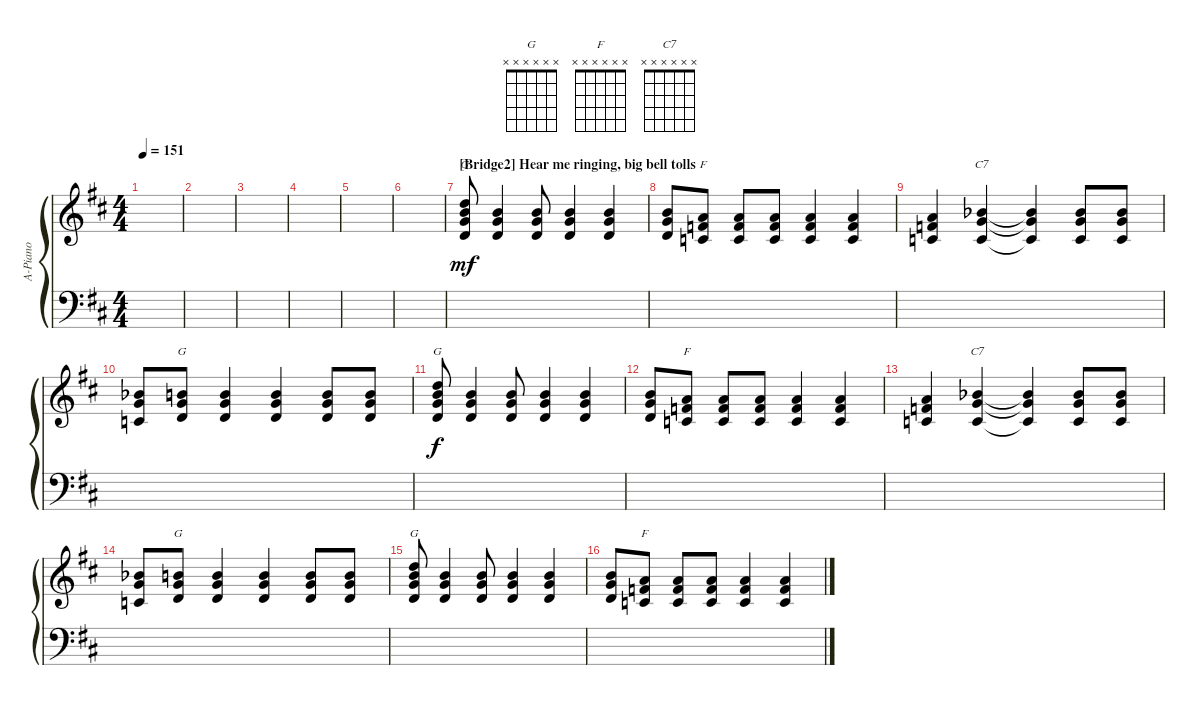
\bracketExtendMode groupsimilarinstruments
\track ("Acoustic Piano" "A-Piano") {instrument acousticgrandpiano}
\staff {score}
\tuning (E4 B3 G3 D3 A2 E2)
\chord ("G" x x x x x x)
\chord ("F" x x x x x x)
\chord ("C7" x x x x x x)
\ts (4 4)
\tempo 151
\clef g2
\ks d
|
|
|
|
|
|
\section ("" "[Bridge2] Hear me ringing, big bell tolls")
(12.2{acc forcenatural} 12.3{acc forcenatural} 12.4{acc forcenatural} 10.1{acc forcenatural}).8{ch "G" dy mf} (12.2{acc forcenatural} 12.3{acc forcenatural} 12.4{acc forcenatural}).4 (12.2{acc forcenatural} 12.3{acc forcenatural} 12.4{acc forcenatural}).8 (12.2{acc forcenatural} 12.3{acc forcenatural} 12.4{acc forcenatural}).4 (12.2{acc forcenatural} 12.3{acc forcenatural} 12.4{acc forcenatural}).4 |
(12.2{acc forcenatural} 12.3{acc forcenatural} 12.4{acc forcenatural}).8 (10.2{acc forcenatural} 10.3{acc forcenatural} 10.4{acc forcenatural}).8{ch "F"} (10.2{acc forcenatural} 10.3{acc forcenatural} 10.4{acc forcenatural}).8 (10.2{acc forcenatural} 10.3{acc forcenatural} 10.4{acc forcenatural}).8 (10.2{acc forcenatural} 10.3{acc forcenatural} 10.4{acc forcenatural}).4 (10.2{acc forcenatural} 10.3{acc forcenatural} 10.4{acc forcenatural}).4 |
(10.3{acc forcenatural} 10.4{acc forcenatural} 10.2{acc forcenatural}).4 (11.2{acc b} 12.3{acc forcenatural} 10.4{acc forcenatural}).4{ch "C7"} (11.2{t acc b} 12.3{t acc forcenatural} 10.4{t acc forcenatural}).4 (11.2{acc b} 12.3{acc forcenatural} 10.4{acc forcenatural}).8 (11.2{acc b} 12.3{acc forcenatural} 10.4{acc forcenatural}).8 |
(11.2{acc b} 12.3{acc forcenatural} 10.4{acc forcenatural}).8 (12.2{acc forcenatural} 12.3{acc forcenatural} 12.4{acc forcenatural}).8{ch "G"} (12.2{acc forcenatural} 12.3{acc forcenatural} 12.4{acc forcenatural}).4 (12.2{acc forcenatural} 12.3{acc forcenatural} 12.4{acc forcenatural}).4 (12.2{acc forcenatural} 12.3{acc forcenatural} 12.4{acc forcenatural}).8 (12.2{acc forcenatural} 12.3{acc forcenatural} 12.4{acc forcenatural}).8 |
(12.2{acc forcenatural} 12.3{acc forcenatural} 12.4{acc forcenatural} 10.1{acc forcenatural}).8{ch "G" dy f} (12.2{acc forcenatural} 12.3{acc forcenatural} 12.4{acc forcenatural}).4 (12.2{acc forcenatural} 12.3{acc forcenatural} 12.4{acc forcenatural}).8 (12.2{acc forcenatural} 12.3{acc forcenatural} 12.4{acc forcenatural}).4 (12.2{acc forcenatural} 12.3{acc forcenatural} 12.4{acc forcenatural}).4 |
(12.2{acc forcenatural} 12.3{acc forcenatural} 12.4{acc forcenatural}).8 (10.2{acc forcenatural} 10.3{acc forcenatural} 10.4{acc forcenatural}).8{ch "F"} (10.2{acc forcenatural} 10.3{acc forcenatural} 10.4{acc forcenatural}).8 (10.2{acc forcenatural} 10.3{acc forcenatural} 10.4{acc forcenatural}).8 (10.2{acc forcenatural} 10.3{acc forcenatural} 10.4{acc forcenatural}).4 (10.2{acc forcenatural} 10.3{acc forcenatural} 10.4{acc forcenatural}).4 |
(10.3{acc forcenatural} 10.4{acc forcenatural} 10.2{acc forcenatural}).4 (11.2{acc b} 12.3{acc forcenatural} 10.4{acc forcenatural}).4{ch "C7"} (11.2{t acc b} 12.3{t acc forcenatural} 10.4{t acc forcenatural}).4 (11.2{acc b} 12.3{acc forcenatural} 10.4{acc forcenatural}).8 (11.2{acc b} 12.3{acc forcenatural} 10.4{acc forcenatural}).8 |
(11.2{acc b} 12.3{acc forcenatural} 10.4{acc forcenatural}).8 (12.2{acc forcenatural} 12.3{acc forcenatural} 12.4{acc forcenatural}).8{ch "G"} (12.2{acc forcenatural} 12.3{acc forcenatural} 12.4{acc forcenatural}).4 (12.2{acc forcenatural} 12.3{acc forcenatural} 12.4{acc forcenatural}).4 (12.2{acc forcenatural} 12.3{acc forcenatural} 12.4{acc forcenatural}).8 (12.2{acc forcenatural} 12.3{acc forcenatural} 12.4{acc forcenatural}).8 |
(12.2{acc forcenatural} 12.3{acc forcenatural} 12.4{acc forcenatural} 10.1{acc forcenatural}).8{ch "G"} (12.2{acc forcenatural} 12.3{acc forcenatural} 12.4{acc forcenatural}).4 (12.2{acc forcenatural} 12.3{acc forcenatural} 12.4{acc forcenatural}).8 (12.2{acc forcenatural} 12.3{acc forcenatural} 12.4{acc forcenatural}).4 (12.2{acc forcenatural} 12.3{acc forcenatural} 12.4{acc forcenatural}).4 |
(12.2{acc forcenatural} 12.3{acc forcenatural} 12.4{acc forcenatural}).8 (10.2{acc forcenatural} 10.3{acc forcenatural} 10.4{acc forcenatural}).8{ch "F"} (10.2{acc forcenatural} 10.3{acc forcenatural} 10.4{acc forcenatural}).8 (10.2{acc forcenatural} 10.3{acc forcenatural} 10.4{acc forcenatural}).8 (10.2{acc forcenatural} 10.3{acc forcenatural} 10.4{acc forcenatural}).4 (10.2{acc forcenatural} 10.3{acc forcenatural} 10.4{acc forcenatural}).4
\staff {score}
\tuning (E4 B3 G3 D3 A2 E2)
\clef f4
\ottava regular
\simile none
\ks d
|
|
|
|
|
|
|
|
|
|
|
|
|
|
|
